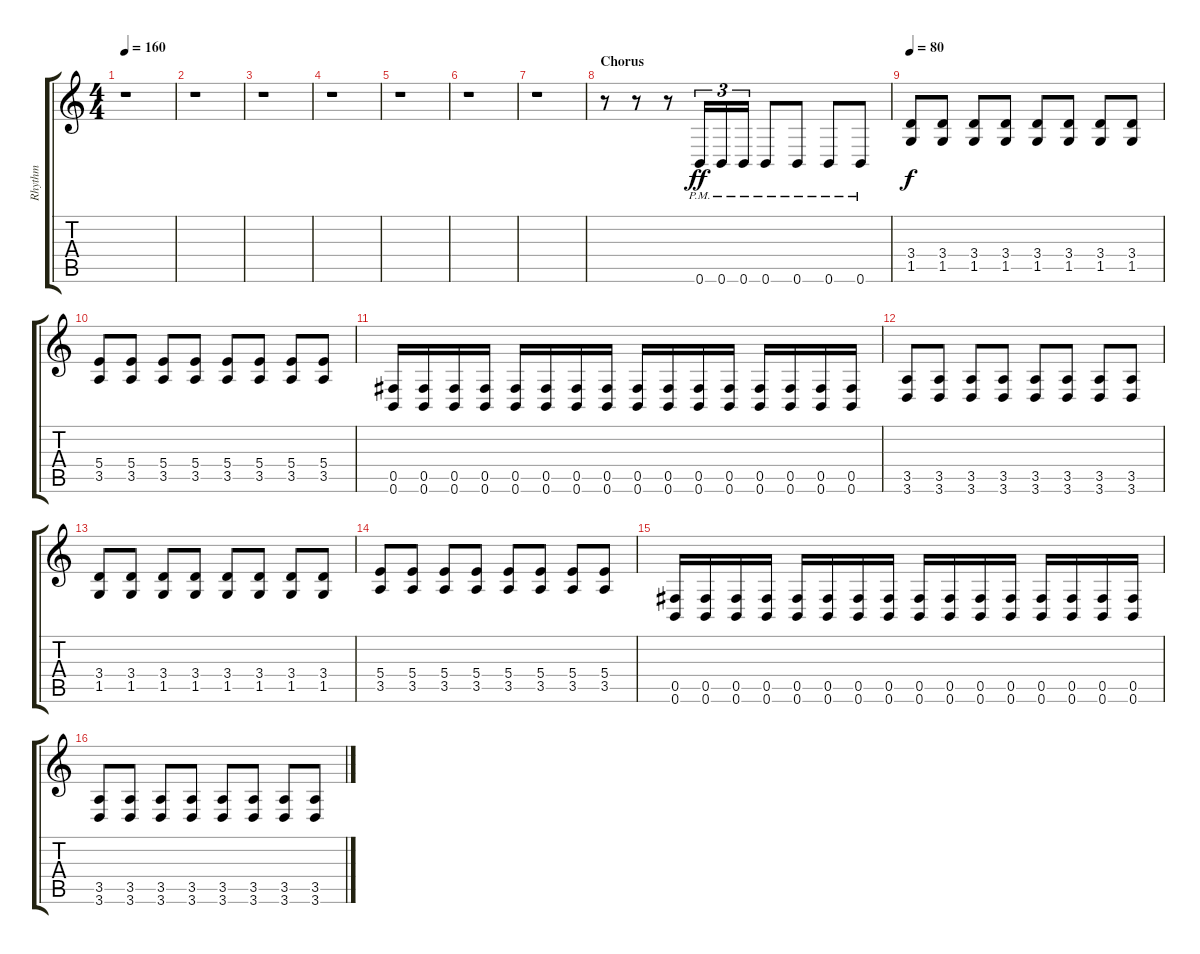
\track ("Rhythm" "Rhythm") {instrument distortionguitar}
\staff {score tabs}
\tuning (Db4 Ab3 E3 B2 Gb2 B1) {hide}
\ts (4 4)
\tempo 160
\clef g2
\ks c
r.1{dy ff} |
r.1 |
r.1 |
r.1 |
r.1 |
r.1 |
r.1 |
\section ("" "Chorus")
r.8 r.8 r.8 0.6{pm}.16{tu (3 2)} 0.6{pm}.16{tu (3 2)} 0.6{pm}.16{tu (3 2)} 0.6{pm}.8 0.6{pm}.8 0.6{pm}.8 0.6{pm}.8 |
\tempo 80
(3.4 1.5).8{dy f} (3.4 1.5).8 (3.4 1.5).8 (3.4 1.5).8 (3.4 1.5).8 (3.4 1.5).8 (3.4 1.5).8 (3.4 1.5).8 |
(5.4 3.5).8 (5.4 3.5).8 (5.4 3.5).8 (5.4 3.5).8 (5.4 3.5).8 (5.4 3.5).8 (5.4 3.5).8 (5.4 3.5).8 |
(0.5 0.6).16 (0.5 0.6).16 (0.5 0.6).16 (0.5 0.6).16 (0.5 0.6).16 (0.5 0.6).16 (0.5 0.6).16 (0.5 0.6).16 (0.5 0.6).16 (0.5 0.6).16 (0.5 0.6).16 (0.5 0.6).16 (0.5 0.6).16 (0.5 0.6).16 (0.5 0.6).16 (0.5 0.6).16 |
(3.5 3.6).8 (3.5 3.6).8 (3.5 3.6).8 (3.5 3.6).8 (3.5 3.6).8 (3.5 3.6).8 (3.5 3.6).8 (3.5 3.6).8 |
(3.4 1.5).8 (3.4 1.5).8 (3.4 1.5).8 (3.4 1.5).8 (3.4 1.5).8 (3.4 1.5).8 (3.4 1.5).8 (3.4 1.5).8 |
(5.4 3.5).8 (5.4 3.5).8 (5.4 3.5).8 (5.4 3.5).8 (5.4 3.5).8 (5.4 3.5).8 (5.4 3.5).8 (5.4 3.5).8 |
(0.5 0.6).16 (0.5 0.6).16 (0.5 0.6).16 (0.5 0.6).16 (0.5 0.6).16 (0.5 0.6).16 (0.5 0.6).16 (0.5 0.6).16 (0.5 0.6).16 (0.5 0.6).16 (0.5 0.6).16 (0.5 0.6).16 (0.5 0.6).16 (0.5 0.6).16 (0.5 0.6).16 (0.5 0.6).16 |
(3.5 3.6).8 (3.5 3.6).8 (3.5 3.6).8 (3.5 3.6).8 (3.5 3.6).8 (3.5 3.6).8 (3.5 3.6).8 (3.5 3.6).8
